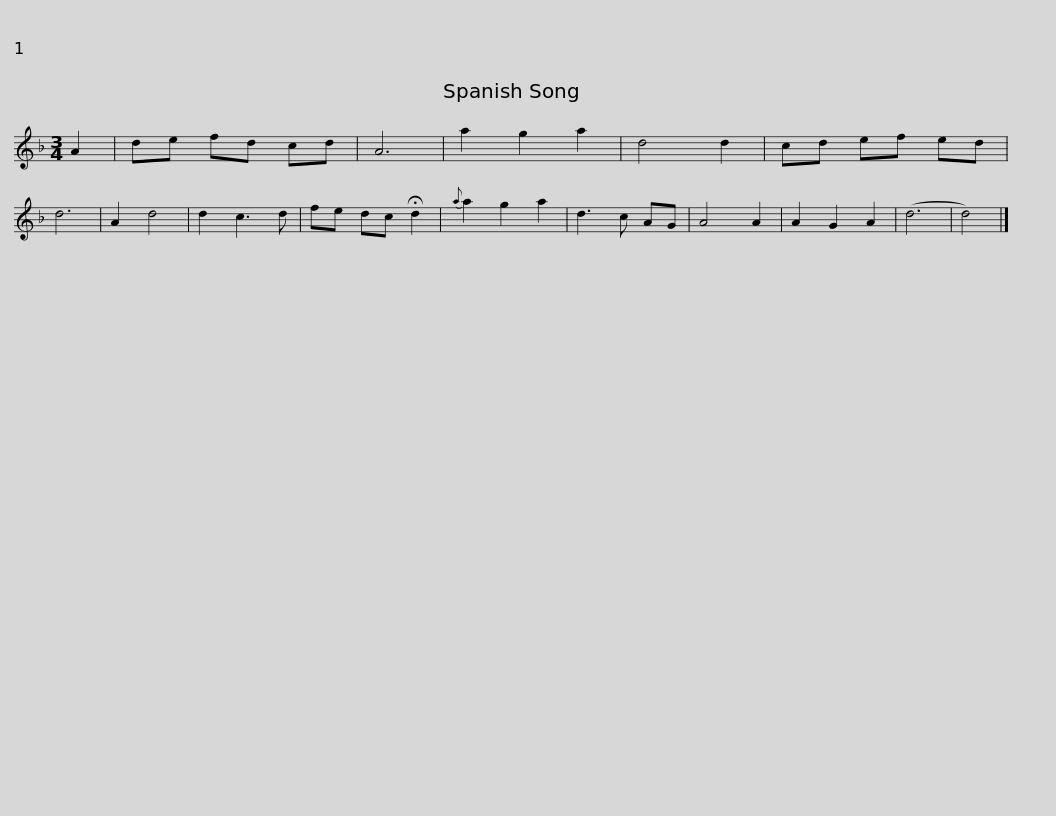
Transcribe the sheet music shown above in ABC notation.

X:1
L:1/8
M:3/4
I:linebreak $
K:Dmin
V:1 treble
V:1
 A2 | de fd cd | A6 | a2 g2 a2 | d4 d2 | %5
 cd ef ed | d6 | A2 d4 | d2 c3 d | fe dc !fermata!d2 | %10
{a} a2 g2 a2 |$ d3 c AG | A4 A2 | A2 G2 A2 | (d6 | %15
 d4) |] %16
